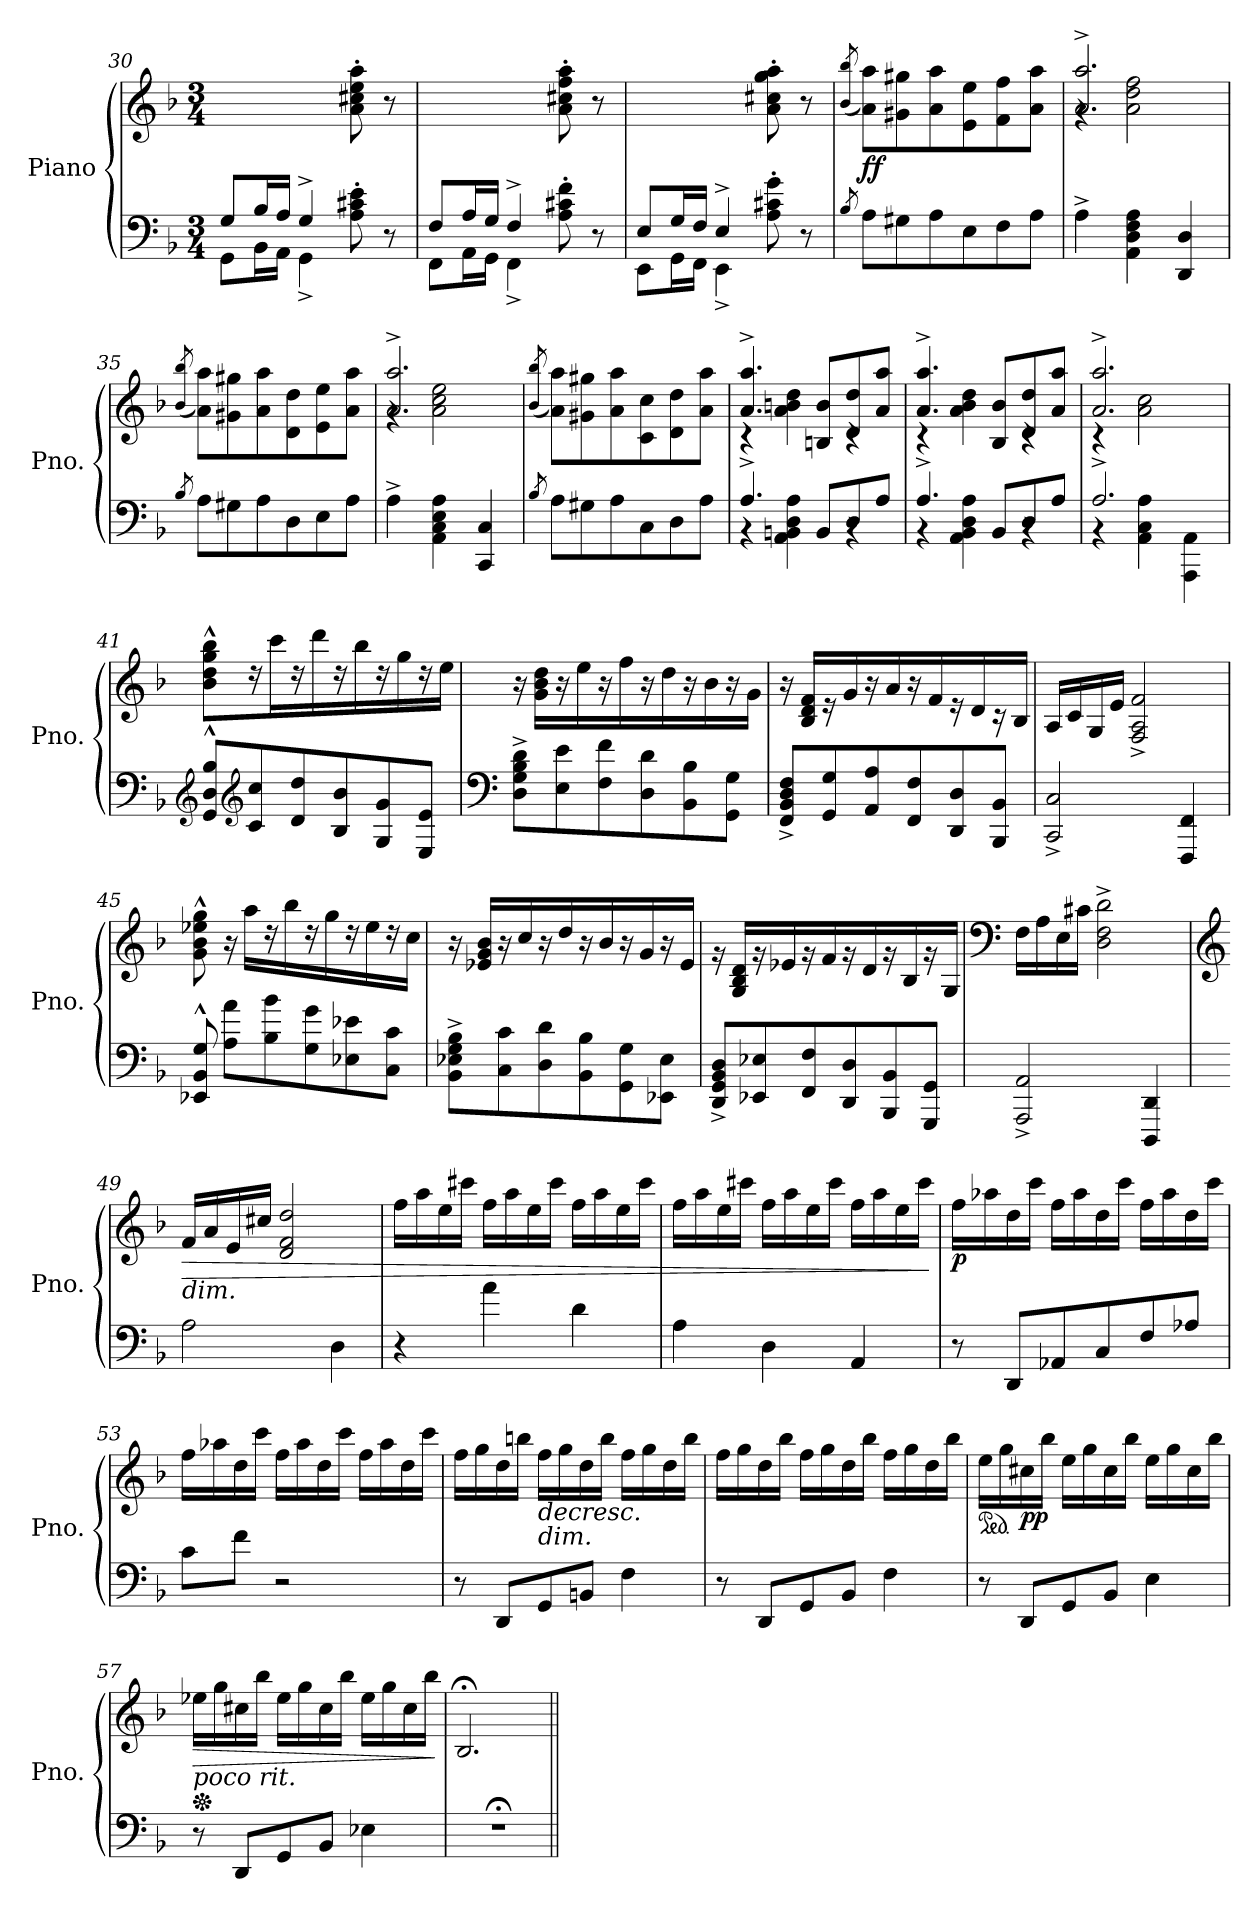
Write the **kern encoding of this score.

**kern	**kern	**dynam
*part1	*part1	*part1
*staff2	*staff1	*staff1/2
*I"Piano	*	*
*I'Pno.	*	*
*clefF4	*clefG2	*
*k[b-]	*k[b-]	*
*M3/4	*M3/4	*
=30	=30	=30
*^	*	*
8G/L	8GG\L	2ryy	.
16B-/L	16BB-\L	.	.
16A/JJ	16AA\JJ	.	.
4G^/	4GG^\	.	.
4ryy	8A\' 8c#X\' 8e\'	8a\' 8cc#X\' 8ee\' 8aa\'	.
.	8r	8r	.
=31	=31	=31	=31
!	!	!	!LO:DY:b
8F/L	8FF\L	2ryy	other-dynamics
16A/L	16AA\L	.	.
16G/JJ	16GG\JJ	.	.
4F^/	4FF^\	.	.
4ryy	8A\' 8c#X\' 8f\'	8a\' 8cc#X\' 8ff\' 8aa\'	.
.	8r	8r	.
=32	=32	=32	=32
8E/L	8EE\L	2ryy	.
16G/L	16GG\L	.	.
16F/JJ	16FF\JJ	.	.
4E^/	4EE^\	.	.
4ryy	8A\' 8c#X\' 8g\'	8a\' 8cc#X\' 8gg\' 8aa\'	.
.	8r	8r	.
*v	*v	*	*
!!LO:LB:g=z
=33	=33	=33
8qB-/	(>8qb-/ 8qbb-/	.
!	!	!LO:DY:b
8A\L	8a\ 8aa\L)	ff
8G#X\	8g#X\ 8gg#X\	.
8A\	8a\ 8aa\	.
8E\	8e\ 8ee\	.
8F\	8f\ 8ff\	.
8A\J	8a\ 8aa\J	.
=34	=34	=34
*	*^	*
4A^\	2.a/^ 2.aa/^	4rg	.
4AA\ 4D\ 4F\ 4A\	.	2a\ 2dd\ 2ff\	.
4DD/ 4D/	.	.	.
*	*v	*v	*
=35	=35	=35
8qB-/	(>8qb-/ 8qbb-/	.
8A\L	8a\ 8aa\L)	.
8G#X\	8g#X\ 8gg#X\	.
8A\	8a\ 8aa\	.
8D\	8d\ 8dd\	.
8E\	8e\ 8ee\	.
8A\J	8a\ 8aa\J	.
=36	=36	=36
*	*^	*
4A^\	2.a/^ 2.aa/^	4rg	.
4AA\ 4C\ 4E\ 4A\	.	2a\ 2cc\ 2ee\	.
4CC/ 4C/	.	.	.
*	*v	*v	*
=37	=37	=37
8qB-/	(>8qb-/ 8qbb-/	.
8A\L	8a\ 8aa\L)	.
8G#X\	8g#X\ 8gg#X\	.
8A\	8a\ 8aa\	.
8C\	8c\ 8cc\	.
8D\	8d\ 8dd\	.
8A\J	8a\ 8aa\J	.
=38	=38	=38
*^	*^	*
4.A^/	4r	4.a/^ 4.aa/^	4r	.
.	4AA\ 4BBn\ 4D\ 4A\	.	4a\ 4bn\ 4dd\	.
8BB/L	.	8Bn/ 8b/L	.	.
8D/	4rBB	8d/ 8dd/	4rc	.
8A/J	.	8a/ 8aa/J	.	.
!!LO:LB:g=z	!!
=39	=39	=39	=39	=39
4.A^/	4r	4.a/^ 4.aa/^	4r	.
.	4AA\ 4BB-\ 4D\ 4A\	.	4a\ 4b-\ 4dd\	.
8BB-/L	.	8B-/ 8b-/L	.	.
8D/	4rBB	8d/ 8dd/	4rc	.
8A/J	.	8a/ 8aa/J	.	.
=40	=40	=40	=40	=40
2.A^/	4r	2.a/^ 2.aa/^	4r	.
.	4AA\ 4C\ 4A\	.	2a\ 2cc\	.
.	4AAA\ 4AA\	.	.	.
*	*	*v	*v	*
=41	=41	=41	=41
!	!	!	!LO:DY:b
!	!	!	!LO:DY:n=1:b
*v	*v	*	*
8GG/^^ 8D/^^ 8B-/^^L	8b-\^^ 8dd\^^ 8gg\^^ 8bb-\^^L	ff other-dynamics
*clefG2	*	*
8c/ 8cc/	16rdd	.
.	16ccc\L	.
8d/ 8dd/	16rdd	.
.	16ddd\	.
8B-/ 8b-/	16rdd	.
.	16bb-\	.
8G/ 8g/	16rdd	.
.	16gg\	.
8E/ 8e/J	16rdd	.
.	16ee\JJ	.
=42	=42	=42
*clefF4	*	*
8D\^ 8G\^ 8B-\^ 8d\^L	16r	.
.	16g\ 16b-\ 16dd\LL	.
8E\ 8e\	16r	.
.	16ee\	.
8F\ 8f\	16r	.
.	16ff\	.
8D\ 8d\	16r	.
.	16dd\	.
8BB-\ 8B-\	16r	.
.	16b-\	.
8GG\ 8G\J	16r	.
.	16g\JJ	.
!!LO:LB:g=z
=43	=43	=43
8FF/^ 8BB-/^ 8D/^ 8F/^L	16r	.
.	16B-/ 16d/ 16f/LL	.
8GG/ 8G/	16r	.
.	16g/	.
8AA/ 8A/	16r	.
.	16a/	.
8FF/ 8F/	16r	.
.	16f/	.
8DD/ 8D/	16r	.
.	16d/	.
8BBB-/ 8BB-/J	16r	.
.	16B-/JJ	.
=44	=44	=44
2CC/^ 2C/^	16A/LL	.
.	16c/	.
.	16G/	.
.	16e/JJ	.
.	2F/^ 2A/^ 2f/^	.
4FFF/ 4FF/	.	.
=45	=45	=45
!	!	!LO:DY:a=2
!	!	!LO:DY:n=1:b
8EE-X/^^ 8BB-/^^ 8G/^^	8g\^^ 8b-\^^ 8ee-X\^^ 8gg\^^	other-dynamics ff
8A\ 8a\L	16r	.
.	16aa\LL	.
8B-\ 8b-\	16rdd	.
.	16bb-\	.
8G\ 8g\	16rdd	.
.	16gg\	.
8E-X\ 8e-X\	16rdd	.
.	16ee-\	.
8C\ 8c\J	16rdd	.
.	16cc\JJ	.
=46	=46	=46
8BB-\^ 8E-X\^ 8G\^ 8B-\^L	16r	.
.	16e-X/ 16g/ 16b-/LL	.
8C\ 8c\	16r	.
.	16cc/	.
8D\ 8d\	16r	.
.	16dd/	.
8BB-\ 8B-\	16r	.
.	16b-/	.
8GG\ 8G\	16r	.
.	16g/	.
8EE-X\ 8E-\J	16r	.
.	16e-/JJ	.
!!LO:LB:g=z
=47	=47	=47
8DD/^ 8GG/^ 8BB-/^ 8D/^L	16rg	.
.	16G/ 16B-/ 16d/LL	.
8EE-X/ 8E-X/	16rg	.
.	16e-X/	.
8FF/ 8F/	16rg	.
.	16f/	.
8DD/ 8D/	16rg	.
.	16d/	.
8BBB-/ 8BB-/	16rg	.
.	16B-/	.
8GGG/ 8GG/J	16rg	.
.	16G/JJ	.
=48	=48	=48
*	*clefF4	*
2AAA/^ 2AA/^	16F\LL	.
.	16A\	.
.	16E\	.
.	16c#X\JJ	.
.	2D\^ 2F\^ 2d\^	.
4DDD/ 4DD/	.	.
=49	=49	=49
*	*clefG2	*
!	!LO:TX:b:i:t=dim.	!
!	!	!LO:HP:b
2A\	16f/LL	>
.	16a/	.
.	16e/	.
.	16cc#X/JJ	.
.	2d/ 2f/ 2dd/	.
4D\	.	.
=50	=50	=50
4r	16ff\LL	.
.	16aa\	.
.	16ee\	.
.	16ccc#X\JJ	.
4a\	16ff\LL	.
.	16aa\	.
.	16ee\	.
.	16ccc#\JJ	.
4d\	16ff\LL	.
.	16aa\	.
.	16ee\	.
.	16ccc#\JJ	.
!!LO:LB:g=z
=51	=51	=51
4A\	16ff\LL	.
.	16aa\	.
.	16ee\	.
.	16ccc#X\JJ	.
4D\	16ff\LL	.
.	16aa\	.
.	16ee\	.
.	16ccc#\JJ	.
4AA/	16ff\LL	.
.	16aa\	.
.	16ee\	.
.	16ccc#\JJ	.
.	.	]
=52	=52	=52
!	!	!LO:DY:b
8r	16ff\LL	p
.	16aa-X\	.
8DD/L	16dd\	.
.	16ccc\JJ	.
8AA-X/	16ff\LL	.
.	16aa-\	.
8C/	16dd\	.
.	16ccc\JJ	.
8F/	16ff\LL	.
.	16aa-\	.
8A-X/J	16dd\	.
.	16ccc\JJ	.
=53	=53	=53
8c\L	16ff\LL	.
.	16aa-X\	.
8f\J	16dd\	.
.	16ccc\JJ	.
2r	16ff\LL	.
.	16aa-\	.
.	16dd\	.
.	16ccc\JJ	.
.	16ff\LL	.
.	16aa-\	.
.	16dd\	.
.	16ccc\JJ	.
!!LO:PB:g=z
=54	=54	=54
8r	16ff\LL	.
.	16gg\	.
8DD/L	16dd\	.
.	16bbn\JJ	.
!	!LO:TX:b:i:t=dim.	!
!	!	!LO:HP:b
8GG/	16ff\LL	>
.	16gg\	.
8BBn/J	16dd\	.
.	16bb\JJ	.
4F\	16ff\LL	.
.	16gg\	.
.	16dd\	.
.	16bb\JJ	.
=55	=55	=55
8r	16ff\LL	.
.	16gg\	.
8DD/L	16dd\	.
.	16bb-\JJ	.
8GG/	16ff\LL	.
.	16gg\	.
8BB-/J	16dd\	.
.	16bb-\JJ	.
4F\	16ff\LL	.
.	16gg\	.
.	16dd\	.
.	16bb-\JJ	.
=56	=56	=56
*	*ped	*
8r	16ee\LL	.
.	16gg\	.
!	!	!LO:DY:b
8DD/L	16cc#X\	pp
.	16bb-\JJ	]
8GG/	16ee\LL	.
.	16gg\	.
8BB-/J	16cc#\	.
.	16bb-\JJ	.
4E\	16ee\LL	.
.	16gg\	.
.	16cc#\	.
.	16bb-\JJ	.
!!LO:LB:g=z
=57	=57	=57
*	*Xped	*
*	*MM75	*
!	!LO:TX:b:i:t=poco rit.	!
!	!	!LO:HP:b
8r	16ee-X\LL	>
.	16gg\	.
*	*MM70	*
8DD/L	16cc#X\	.
.	16bb-\JJ	.
*	*MM65	*
8GG/	16ee-\LL	.
.	16gg\	.
*	*MM60	*
8BB-/J	16cc#\	.
.	16bb-\JJ	.
*	*MM55	*
4E-X\	16ee-\LL	.
.	16gg\	.
*	*MM50	*
.	16cc#\	.
.	16bb-\JJ	.
.	.	]
=58	=58	=58
2.r;<	2.B-;</	.
=||	=||	=||
*-	*-	*-
